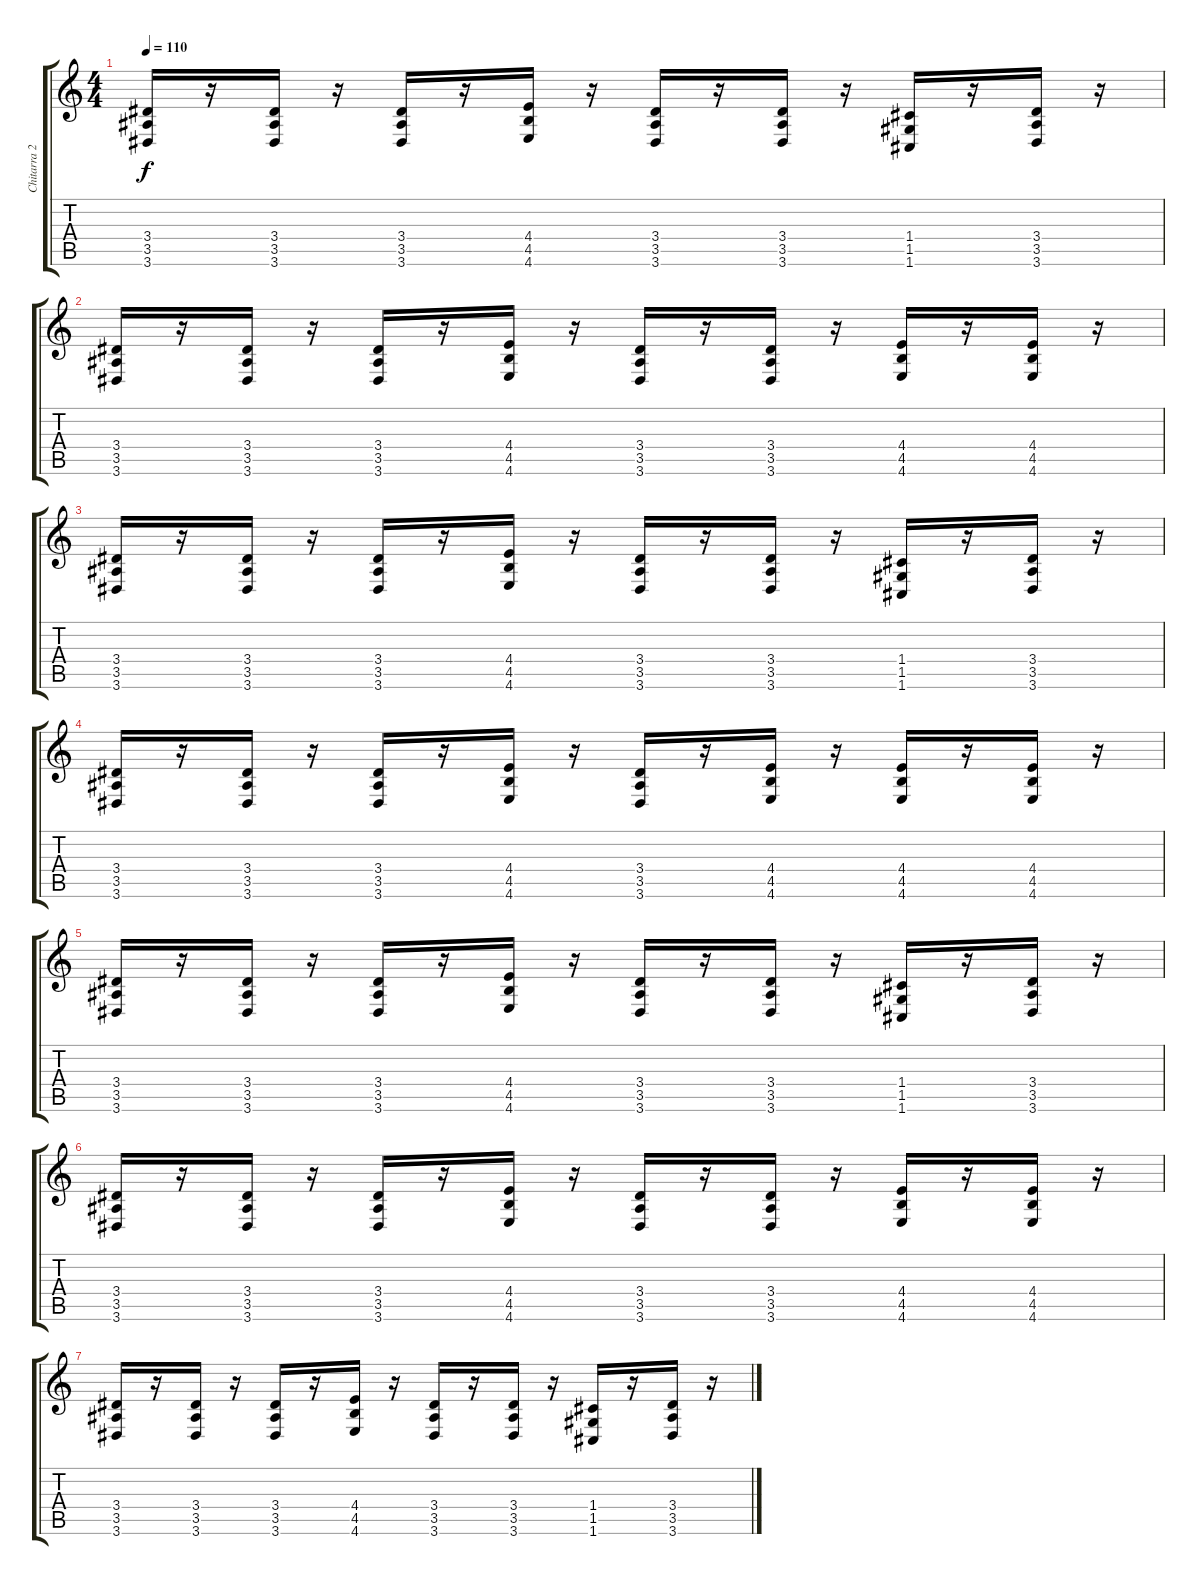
\track ("Chitarra 2 Oct" "Chitarra 2") {instrument overdrivenguitar}
\staff {score tabs}
\tuning (D4 A3 F3 C3 G2 C2) {hide}
\ts (4 4)
\tempo 110
\clef g2
\ks c
(3.4 3.5 3.6).16{dy f} r.16 (3.4 3.5 3.6).16 r.16 (3.4 3.5 3.6).16 r.16 (4.4 4.5 4.6).16 r.16 (3.4 3.5 3.6).16 r.16 (3.4 3.5 3.6).16 r.16 (1.4 1.5 1.6).16 r.16 (3.4 3.5 3.6).16 r.16 |
(3.4 3.5 3.6).16 r.16 (3.4 3.5 3.6).16 r.16 (3.4 3.5 3.6).16 r.16 (4.4 4.5 4.6).16 r.16 (3.4 3.5 3.6).16 r.16 (3.4 3.5 3.6).16 r.16 (4.4 4.5 4.6).16 r.16 (4.4 4.5 4.6).16 r.16 |
(3.4 3.5 3.6).16 r.16 (3.4 3.5 3.6).16 r.16 (3.4 3.5 3.6).16 r.16 (4.4 4.5 4.6).16 r.16 (3.4 3.5 3.6).16 r.16 (3.4 3.5 3.6).16 r.16 (1.4 1.5 1.6).16 r.16 (3.4 3.5 3.6).16 r.16 |
(3.4 3.5 3.6).16 r.16 (3.4 3.5 3.6).16 r.16 (3.4 3.5 3.6).16 r.16 (4.4 4.5 4.6).16 r.16 (3.4 3.5 3.6).16 r.16 (4.4 4.5 4.6).16 r.16 (4.4 4.5 4.6).16 r.16 (4.4 4.5 4.6).16 r.16 |
(3.4 3.5 3.6).16 r.16 (3.4 3.5 3.6).16 r.16 (3.4 3.5 3.6).16 r.16 (4.4 4.5 4.6).16 r.16 (3.4 3.5 3.6).16 r.16 (3.4 3.5 3.6).16 r.16 (1.4 1.5 1.6).16 r.16 (3.4 3.5 3.6).16 r.16 |
(3.4 3.5 3.6).16 r.16 (3.4 3.5 3.6).16 r.16 (3.4 3.5 3.6).16 r.16 (4.4 4.5 4.6).16 r.16 (3.4 3.5 3.6).16 r.16 (3.4 3.5 3.6).16 r.16 (4.4 4.5 4.6).16 r.16 (4.4 4.5 4.6).16 r.16 |
(3.4 3.5 3.6).16 r.16 (3.4 3.5 3.6).16 r.16 (3.4 3.5 3.6).16 r.16 (4.4 4.5 4.6).16 r.16 (3.4 3.5 3.6).16 r.16 (3.4 3.5 3.6).16 r.16 (1.4 1.5 1.6).16 r.16 (3.4 3.5 3.6).16 r.16
